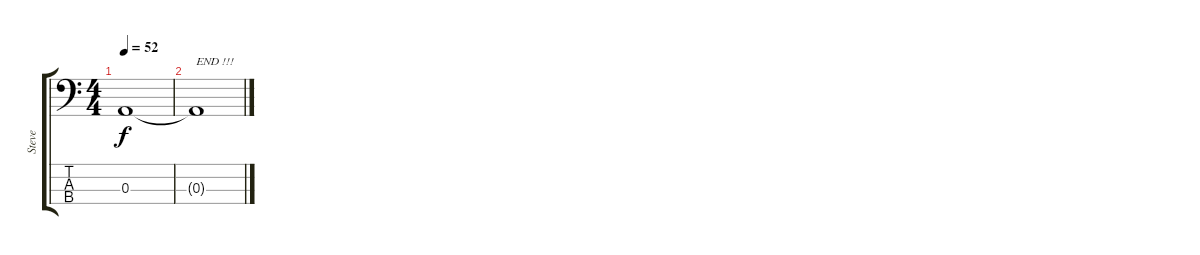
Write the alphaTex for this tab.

\track ("Steve" "Steve") {instrument electricbassfinger}
\staff {score tabs}
\tuning (G2 D2 A1 E1) {hide}
\ts (4 4)
\tempo 52
\clef f4
\ks c
0.3{t}.1{dy f} |
0.3{t}.1{txt "END !!!"}
